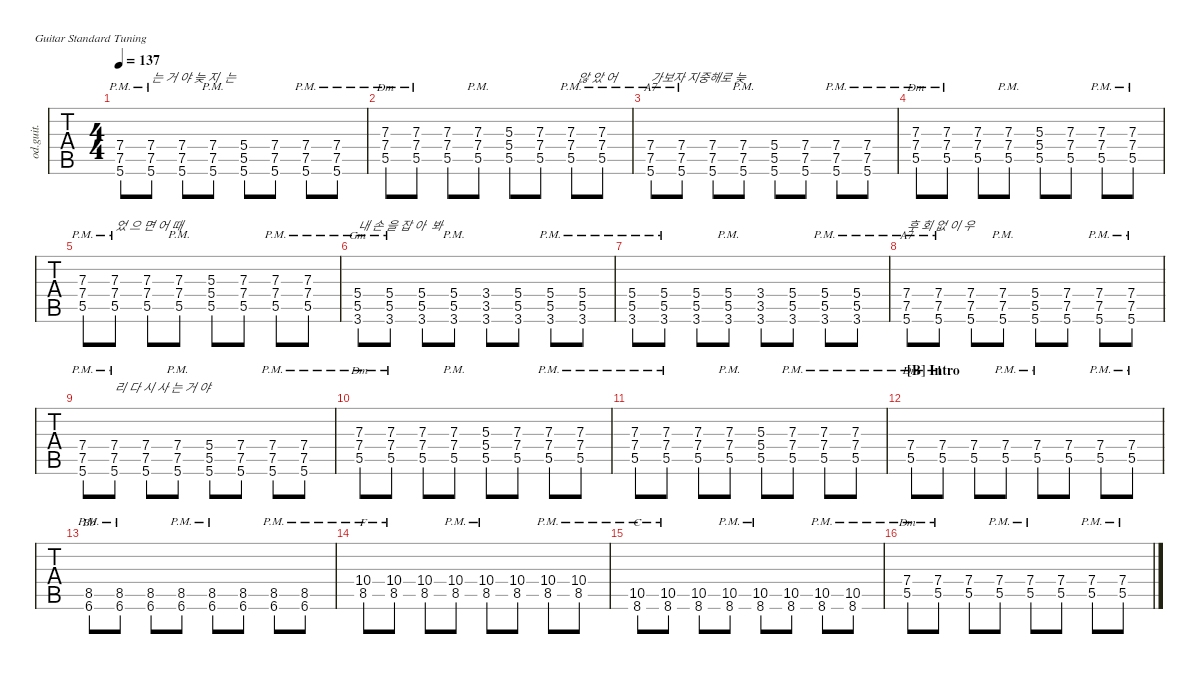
\defaultSystemsLayout 4
\hideDynamics
\bracketExtendMode nobrackets
\track ("Guitar3" "od.guit.") {instrument overdrivenguitar}
\staff {tabs}
\tuning (E4 B3 G3 D3 A2 E2)
\chord ("Dm" x x x 7 5 x) {firstfret 5 showdiagram false showfingering false}
\chord ("Bb" x x x x 8 6) {firstfret 6 showdiagram false showfingering false}
\chord ("F" x x x 10 8 x) {firstfret 8 showdiagram false showfingering false}
\chord ("C" x x x x 10 8) {firstfret 8 showdiagram false showfingering false}
\chord ("Dm" x x 7 7 5 x) {firstfret 5 showdiagram false showfingering false}
\chord ("Gm" x x x 5 5 3) {showdiagram false showfingering false}
\chord ("A7" x x x 7 7 5) {firstfret 5 showdiagram false showfingering false}
\ts (4 4)
\tempo 137
\clef g2
\ks f
(7.5{pm acc forcenatural} 7.4{pm acc forcenatural} 5.6{pm acc forcenatural}).8{dy mf} (7.5{pm acc forcenatural} 7.4{pm acc forcenatural} 5.6{pm acc forcenatural}).8{txt "는 거 야 늦 지  는 "} (7.5{acc forcenatural} 7.4{acc forcenatural} 5.6{acc forcenatural}).8 (7.5{pm acc forcenatural} 7.4{pm acc forcenatural} 5.6{pm acc forcenatural}).8 (5.4{acc forcenatural} 5.5{acc forcenatural} 5.6{acc forcenatural}).8 (7.4{acc forcenatural} 7.5{acc forcenatural} 5.6{acc forcenatural}).8 (7.4{pm acc forcenatural} 7.5{pm acc forcenatural} 5.6{pm acc forcenatural}).8 (7.4{pm acc forcenatural} 7.5{pm acc forcenatural} 5.6{pm acc forcenatural}).8 |
(5.5{pm acc forcenatural} 7.4{pm acc forcenatural} 7.3{pm acc forcenatural}).8{ch "Dm"} (5.5{pm acc forcenatural} 7.4{pm acc forcenatural} 7.3{pm acc forcenatural}).8 (5.5{acc forcenatural} 7.4{acc forcenatural} 7.3{acc forcenatural}).8 (5.5{pm acc forcenatural} 7.4{pm acc forcenatural} 7.3{pm acc forcenatural}).8 (5.4{acc forcenatural} 5.3{acc forcenatural} 5.5{acc forcenatural}).8 (7.4{acc forcenatural} 5.5{acc forcenatural} 7.3{acc forcenatural}).8 (7.4{pm acc forcenatural} 5.5{pm acc forcenatural} 7.3{pm acc forcenatural}).8{txt "  않 았 어"} (7.4{pm acc forcenatural} 5.5{pm acc forcenatural} 7.3{pm acc forcenatural}).8 |
(7.5{pm acc forcenatural} 7.4{pm acc forcenatural} 5.6{pm acc forcenatural}).8{ch "A7" txt "가보자 지중해로 늦"} (7.5{pm acc forcenatural} 7.4{pm acc forcenatural} 5.6{pm acc forcenatural}).8 (7.5{acc forcenatural} 7.4{acc forcenatural} 5.6{acc forcenatural}).8 (7.5{pm acc forcenatural} 7.4{pm acc forcenatural} 5.6{pm acc forcenatural}).8 (5.4{acc forcenatural} 5.5{acc forcenatural} 5.6{acc forcenatural}).8 (7.4{acc forcenatural} 7.5{acc forcenatural} 5.6{acc forcenatural}).8 (7.4{pm acc forcenatural} 7.5{pm acc forcenatural} 5.6{pm acc forcenatural}).8 (7.4{pm acc forcenatural} 7.5{pm acc forcenatural} 5.6{pm acc forcenatural}).8 |
(5.5{pm acc forcenatural} 7.4{pm acc forcenatural} 7.3{pm acc forcenatural}).8{ch "Dm"} (5.5{pm acc forcenatural} 7.4{pm acc forcenatural} 7.3{pm acc forcenatural}).8 (5.5{acc forcenatural} 7.4{acc forcenatural} 7.3{acc forcenatural}).8 (5.5{pm acc forcenatural} 7.4{pm acc forcenatural} 7.3{pm acc forcenatural}).8 (5.4{acc forcenatural} 5.3{acc forcenatural} 5.5{acc forcenatural}).8 (7.4{acc forcenatural} 5.5{acc forcenatural} 7.3{acc forcenatural}).8 (7.4{pm acc forcenatural} 5.5{pm acc forcenatural} 7.3{pm acc forcenatural}).8 (7.4{pm acc forcenatural} 5.5{pm acc forcenatural} 7.3{pm acc forcenatural}).8 |
(5.5{pm acc forcenatural} 7.4{pm acc forcenatural} 7.3{pm acc forcenatural}).8 (5.5{pm acc forcenatural} 7.4{pm acc forcenatural} 7.3{pm acc forcenatural}).8{txt "었 으 면 어 때"} (5.5{acc forcenatural} 7.4{acc forcenatural} 7.3{acc forcenatural}).8 (5.5{pm acc forcenatural} 7.4{pm acc forcenatural} 7.3{pm acc forcenatural}).8 (5.4{acc forcenatural} 5.3{acc forcenatural} 5.5{acc forcenatural}).8 (7.4{acc forcenatural} 5.5{acc forcenatural} 7.3{acc forcenatural}).8 (7.4{pm acc forcenatural} 5.5{pm acc forcenatural} 7.3{pm acc forcenatural}).8 (7.4{pm acc forcenatural} 5.5{pm acc forcenatural} 7.3{pm acc forcenatural}).8 |
(5.5{pm acc forcenatural} 5.4{pm acc forcenatural} 3.6{pm acc forcenatural}).8{ch "Gm" txt "내 손 을 잡 아  봐"} (5.5{pm acc forcenatural} 5.4{pm acc forcenatural} 3.6{pm acc forcenatural}).8 (5.5{acc forcenatural} 5.4{acc forcenatural} 3.6{acc forcenatural}).8 (5.5{pm acc forcenatural} 5.4{pm acc forcenatural} 3.6{pm acc forcenatural}).8 (3.4{acc forcenatural} 3.5{acc forcenatural} 3.6{acc forcenatural}).8 (5.4{acc forcenatural} 5.5{acc forcenatural} 3.6{acc forcenatural}).8 (5.4{pm acc forcenatural} 5.5{pm acc forcenatural} 3.6{pm acc forcenatural}).8 (5.4{pm acc forcenatural} 5.5{pm acc forcenatural} 3.6{pm acc forcenatural}).8 |
(5.5{pm acc forcenatural} 5.4{pm acc forcenatural} 3.6{pm acc forcenatural}).8 (5.5{pm acc forcenatural} 5.4{pm acc forcenatural} 3.6{pm acc forcenatural}).8 (5.5{acc forcenatural} 5.4{acc forcenatural} 3.6{acc forcenatural}).8 (5.5{pm acc forcenatural} 5.4{pm acc forcenatural} 3.6{pm acc forcenatural}).8 (3.4{acc forcenatural} 3.5{acc forcenatural} 3.6{acc forcenatural}).8 (5.4{acc forcenatural} 5.5{acc forcenatural} 3.6{acc forcenatural}).8 (5.4{pm acc forcenatural} 5.5{pm acc forcenatural} 3.6{pm acc forcenatural}).8 (5.4{pm acc forcenatural} 5.5{pm acc forcenatural} 3.6{pm acc forcenatural}).8 |
(7.5{pm acc forcenatural} 7.4{pm acc forcenatural} 5.6{pm acc forcenatural}).8{ch "A7" txt "후 회 없 이 우"} (7.5{pm acc forcenatural} 7.4{pm acc forcenatural} 5.6{pm acc forcenatural}).8 (7.5{acc forcenatural} 7.4{acc forcenatural} 5.6{acc forcenatural}).8 (7.5{pm acc forcenatural} 7.4{pm acc forcenatural} 5.6{pm acc forcenatural}).8 (5.4{acc forcenatural} 5.5{acc forcenatural} 5.6{acc forcenatural}).8 (7.4{acc forcenatural} 7.5{acc forcenatural} 5.6{acc forcenatural}).8 (7.4{pm acc forcenatural} 7.5{pm acc forcenatural} 5.6{pm acc forcenatural}).8 (7.4{pm acc forcenatural} 7.5{pm acc forcenatural} 5.6{pm acc forcenatural}).8 |
(7.5{pm acc forcenatural} 7.4{pm acc forcenatural} 5.6{pm acc forcenatural}).8 (7.5{pm acc forcenatural} 7.4{pm acc forcenatural} 5.6{pm acc forcenatural}).8{txt "리 다 시 사 는 거 야"} (7.5{acc forcenatural} 7.4{acc forcenatural} 5.6{acc forcenatural}).8 (7.5{pm acc forcenatural} 7.4{pm acc forcenatural} 5.6{pm acc forcenatural}).8 (5.4{acc forcenatural} 5.5{acc forcenatural} 5.6{acc forcenatural}).8 (7.4{acc forcenatural} 7.5{acc forcenatural} 5.6{acc forcenatural}).8 (7.4{pm acc forcenatural} 7.5{pm acc forcenatural} 5.6{pm acc forcenatural}).8 (7.4{pm acc forcenatural} 7.5{pm acc forcenatural} 5.6{pm acc forcenatural}).8 |
(5.5{pm acc forcenatural} 7.4{pm acc forcenatural} 7.3{pm acc forcenatural}).8{ch "Dm"} (5.5{pm acc forcenatural} 7.4{pm acc forcenatural} 7.3{pm acc forcenatural}).8 (5.5{acc forcenatural} 7.4{acc forcenatural} 7.3{acc forcenatural}).8 (5.5{pm acc forcenatural} 7.4{pm acc forcenatural} 7.3{pm acc forcenatural}).8 (5.4{acc forcenatural} 5.3{acc forcenatural} 5.5{acc forcenatural}).8 (7.4{acc forcenatural} 5.5{acc forcenatural} 7.3{acc forcenatural}).8 (7.4{pm acc forcenatural} 5.5{pm acc forcenatural} 7.3{pm acc forcenatural}).8 (7.4{pm acc forcenatural} 5.5{pm acc forcenatural} 7.3{pm acc forcenatural}).8 |
(5.5{pm acc forcenatural} 7.4{pm acc forcenatural} 7.3{pm acc forcenatural}).8 (5.5{pm acc forcenatural} 7.4{pm acc forcenatural} 7.3{pm acc forcenatural}).8 (5.5{acc forcenatural} 7.4{acc forcenatural} 7.3{acc forcenatural}).8 (5.5{pm acc forcenatural} 7.4{pm acc forcenatural} 7.3{pm acc forcenatural}).8 (5.4{acc forcenatural} 5.3{acc forcenatural} 5.5{acc forcenatural}).8 (7.4{pm acc forcenatural} 5.5{pm acc forcenatural} 7.3{pm acc forcenatural}).8 (7.4{pm acc forcenatural} 5.5{pm acc forcenatural} 7.3{pm acc forcenatural}).8 (7.4{pm acc forcenatural} 5.5{pm acc forcenatural} 7.3{pm acc forcenatural}).8 |
\section ("B" "Intro")
(5.5{pm acc forcenatural} 7.4{pm acc forcenatural}).8{ch "Dm"} (5.5{pm acc forcenatural} 7.4{pm acc forcenatural}).8 (5.5{acc forcenatural} 7.4{acc forcenatural}).8 (5.5{pm acc forcenatural} 7.4{pm acc forcenatural}).8 (7.4{pm acc forcenatural} 5.5{pm acc forcenatural}).8 (7.4{acc forcenatural} 5.5{acc forcenatural}).8 (7.4{pm acc forcenatural} 5.5{pm acc forcenatural}).8 (7.4{pm acc forcenatural} 5.5{pm acc forcenatural}).8 |
(8.5{pm acc forcenatural} 6.6{acc b}).8{ch "Bb"} (8.5{pm acc forcenatural} 6.6{acc b}).8 (8.5{acc forcenatural} 6.6{acc b}).8 (8.5{pm acc forcenatural} 6.6{acc b}).8 (8.5{pm acc forcenatural} 6.6{acc b}).8 (8.5{acc forcenatural} 6.6{acc b}).8 (8.5{pm acc forcenatural} 6.6{pm acc b}).8 (8.5{pm acc forcenatural} 6.6{pm acc b}).8 |
(8.5{pm acc forcenatural} 10.4{pm acc forcenatural}).8{ch "F"} (8.5{pm acc forcenatural} 10.4{pm acc forcenatural}).8 (8.5{acc forcenatural} 10.4{acc forcenatural}).8 (8.5{pm acc forcenatural} 10.4{pm acc forcenatural}).8 (10.4{pm acc forcenatural} 8.5{pm acc forcenatural}).8 (10.4{acc forcenatural} 8.5{acc forcenatural}).8 (10.4{pm acc forcenatural} 8.5{pm acc forcenatural}).8 (10.4{pm acc forcenatural} 8.5{pm acc forcenatural}).8 |
(10.5{pm acc forcenatural} 8.6{pm acc forcenatural}).8{ch "C"} (10.5{pm acc forcenatural} 8.6{pm acc forcenatural}).8 (10.5{acc forcenatural} 8.6{acc forcenatural}).8 (10.5{pm acc forcenatural} 8.6{pm acc forcenatural}).8 (10.5{pm acc forcenatural} 8.6{pm acc forcenatural}).8 (10.5{acc forcenatural} 8.6{acc forcenatural}).8 (10.5{pm acc forcenatural} 8.6{pm acc forcenatural}).8 (10.5{pm acc forcenatural} 8.6{acc forcenatural}).8 |
(5.5{pm acc forcenatural} 7.4{pm acc forcenatural}).8{ch "Dm"} (5.5{pm acc forcenatural} 7.4{pm acc forcenatural}).8 (5.5{acc forcenatural} 7.4{acc forcenatural}).8 (5.5{pm acc forcenatural} 7.4{pm acc forcenatural}).8 (7.4{pm acc forcenatural} 5.5{pm acc forcenatural}).8 (7.4{acc forcenatural} 5.5{acc forcenatural}).8 (7.4{pm acc forcenatural} 5.5{pm acc forcenatural}).8 (7.4{pm acc forcenatural} 5.5{pm acc forcenatural}).8
